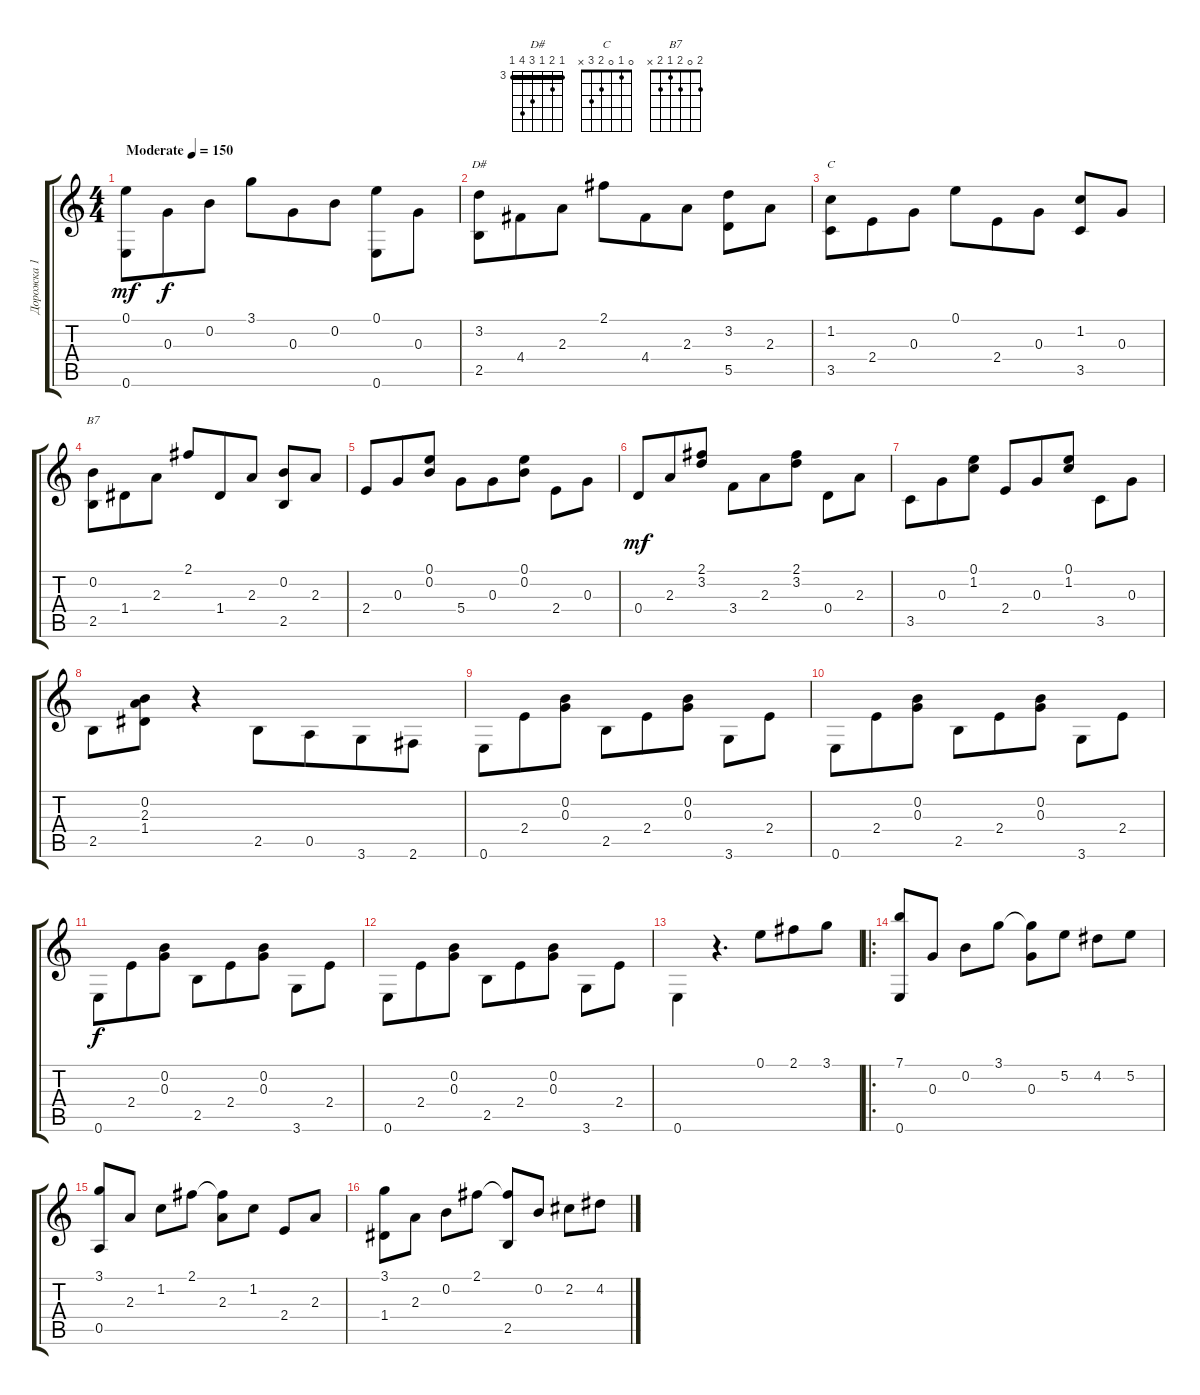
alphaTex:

\track ("Дорожка 1" "Дорожка 1") {instrument acousticguitarnylon}
\staff {score tabs}
\tuning (E4 B3 G3 D3 A2 E2) {hide}
\chord ("D#" 3 4 3 5 6 3) {firstfret 3 barre 3}
\chord ("C" 0 1 0 2 3 x)
\chord ("B7" 2 0 2 1 2 x)
\ts (4 4)
\tempo (150 "Moderate")
\clef g2
\ks c
(0.1 0.6).8{dy mf instrument acousticguitarnylon beam Down} 0.3.8{dy f beam Down beam merge} 0.2.8{beam Down beam split} 3.1.8{beam merge} 0.3.8 0.2.8 (0.1 0.6).8{beam Down} 0.3.8{beam Down} |
(3.2 2.5).8{ch "D#" beam Down} 4.4.8{beam Down beam merge} 2.3.8{beam Down beam split} 2.1.8{beam Down beam merge} 4.4.8{beam Down} 2.3.8{beam Down} (3.2 5.5).8{beam Down} 2.3.8{beam Down} |
(1.2 3.5).8{ch "C" beam Down} 2.4.8{beam Down beam merge} 0.3.8{beam Down beam split} 0.1.8{beam Down beam merge} 2.4.8{beam Down} 0.3.8{beam Down} (1.2 3.5).8 0.3.8 |
(0.2 2.5).8{ch "B7" beam Down} 1.4.8{beam Down beam merge} 2.3.8{beam Down beam split} 2.1.8{beam merge} 1.4.8 2.3.8 (0.2 2.5).8 2.3.8 |
2.4.8 0.3.8{beam merge} (0.1 0.2).8{beam split} 5.4.8{beam merge} 0.3.8 (0.1 0.2).8 2.4.8{beam Down} 0.3.8{beam Down} |
0.4.8{dy mf} 2.3.8{beam merge} (2.1 3.2).8{beam split} 3.4.8{beam merge} 2.3.8 (2.1 3.2).8{beam split} 0.4.8{beam Down} 2.3.8{beam Down} |
3.5.8{beam Down} 0.3.8{beam Down beam merge} (0.1 1.2).8{beam Down beam split} 2.4.8{beam merge} 0.3.8 (0.1 1.2).8{beam split} 3.5.8{beam Down beam merge} 0.3.8{beam Down} |
2.5.8{beam Down} (0.2 2.3 1.4).8{beam Down} r.4 2.5.8{beam Down} 0.5.8{beam Down beam merge} 3.6.8{beam Down} 2.6.8{beam Down} |
0.6.8{beam Down} 2.4.8{beam Down beam merge} (0.2 0.3).8{beam Down beam split} 2.5.8{beam Down beam merge} 2.4.8{beam Down} (0.2 0.3).8{beam Down beam split} 3.6.8{beam Down} 2.4.8{beam Down} |
0.6.8{beam Down} 2.4.8{beam Down beam merge} (0.2 0.3).8{beam Down beam split} 2.5.8{beam Down beam merge} 2.4.8{beam Down} (0.2 0.3).8{beam Down beam split} 3.6.8{beam Down} 2.4.8{beam Down} |
0.6.8{dy f beam Down} 2.4.8{beam Down beam merge} (0.2 0.3).8{beam Down beam split} 2.5.8{beam Down beam merge} 2.4.8{beam Down} (0.2 0.3).8{beam Down beam split} 3.6.8{beam Down} 2.4.8{beam Down} |
0.6.8{beam Down} 2.4.8{beam Down beam merge} (0.2 0.3).8{beam Down beam split} 2.5.8{beam Down beam merge} 2.4.8{beam Down} (0.2 0.3).8{beam Down beam split} 3.6.8{beam Down} 2.4.8{beam Down} |
0.6.4{beam Down} r.4{d} 0.1.8{beam merge} 2.1.8 3.1.8 |
\ro
(7.1 0.6).8 0.3.8 0.2.8 3.1.8 (3.1{t} 0.3).8 5.2.8 4.2.8 5.2.8 |
(3.1 0.5).8 2.3.8 1.2.8 2.1.8 (2.1{t} 2.3).8 1.2.8 2.4.8 2.3.8 |
(3.1 1.4).8 2.3.8 0.2.8 2.1.8 (2.1{t} 2.5).8 0.2.8 2.2.8 4.2.8
